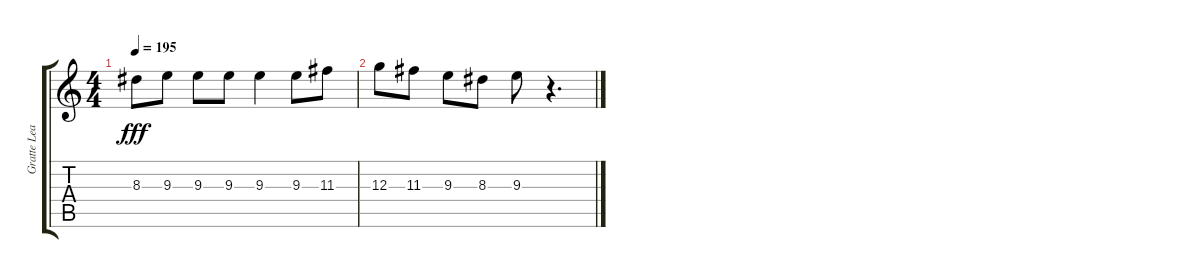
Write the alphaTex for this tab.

\track ("Gratte Lead" "Gratte Lea") {instrument distortionguitar}
\staff {score tabs}
\tuning (E4 B3 G3 D3 A2 E2) {hide}
\ts (4 4)
\tempo 195
\clef g2
\ks c
8.3.8{dy fff} 9.3.8 9.3.8 9.3.8 9.3.4 9.3.8 11.3.8 |
12.3.8 11.3.8 9.3.8 8.3.8 9.3.8 r.4{d}
